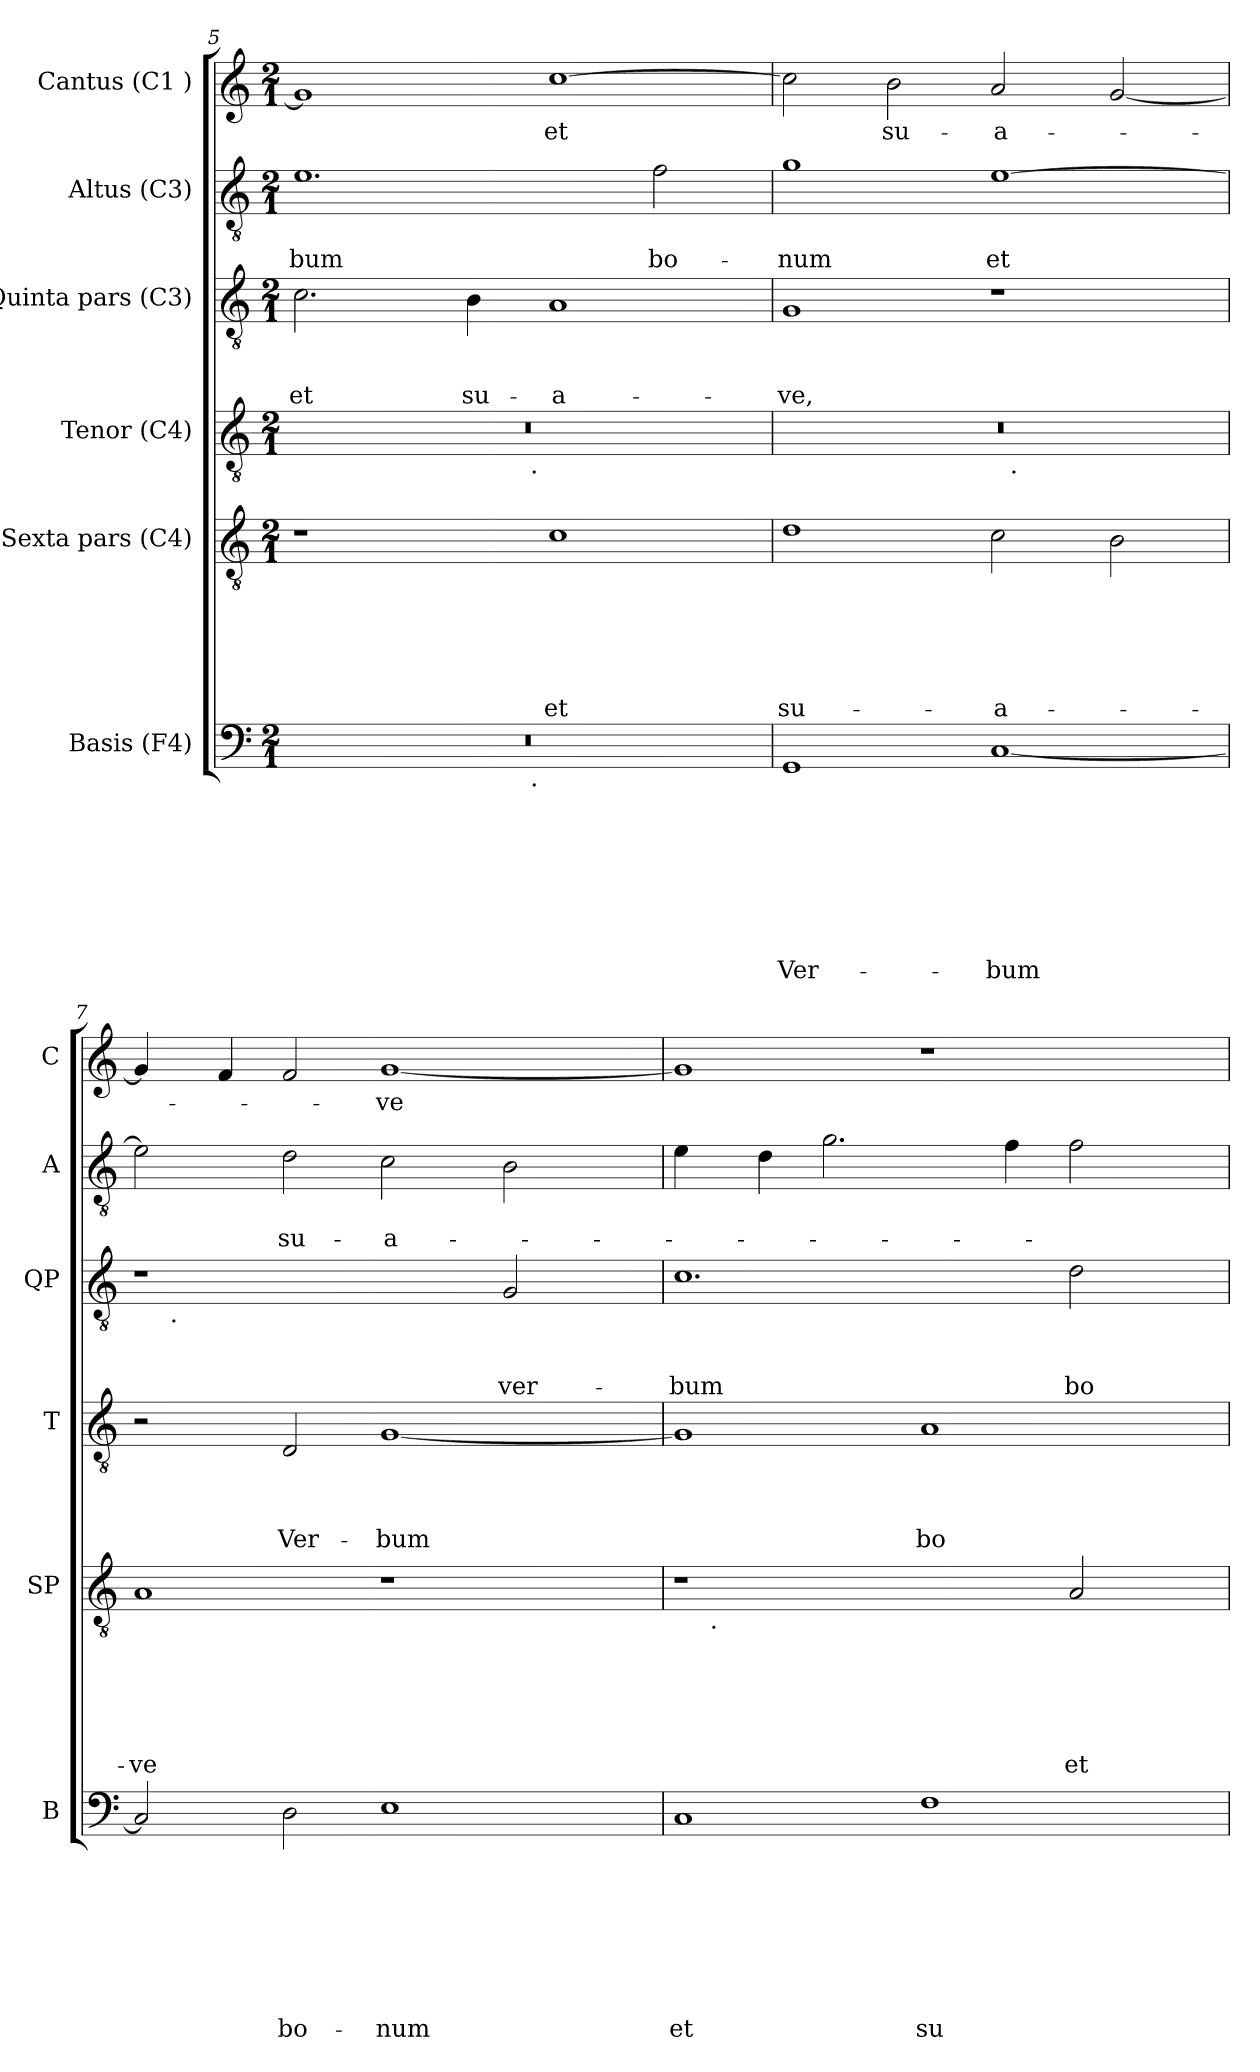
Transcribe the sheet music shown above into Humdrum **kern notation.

**kern	**text	**text	**text	**text	**text	**text	**text	**text	**kern	**text	**text	**text	**text	**text	**text	**kern	**text	**text	**text	**text	**kern	**text	**text	**text	**kern	**text	**text	**kern	**text
*part6	*part6	*part6	*part6	*part6	*part6	*part6	*part6	*part6	*part5	*part5	*part5	*part5	*part5	*part5	*part5	*part4	*part4	*part4	*part4	*part4	*part3	*part3	*part3	*part3	*part2	*part2	*part2	*part1	*part1
*staff6	*staff6	*staff6	*staff6	*staff6	*staff6	*staff6	*staff6	*staff6	*staff5	*staff5	*staff5	*staff5	*staff5	*staff5	*staff5	*staff4	*staff4	*staff4	*staff4	*staff4	*staff3	*staff3	*staff3	*staff3	*staff2	*staff2	*staff2	*staff1	*staff1
*I"Basis (F4)	*	*	*	*	*	*	*	*	*I"Sexta pars (C4)	*	*	*	*	*	*	*I"Tenor (C4)	*	*	*	*	*I"Quinta pars (C3)	*	*	*	*I"Altus (C3)	*	*	*I"Cantus (C1 )	*
*I'B	*	*	*	*	*	*	*	*	*I'SP	*	*	*	*	*	*	*I'T	*	*	*	*	*I'QP	*	*	*	*I'A	*	*	*I'C	*
*clefF4	*	*	*	*	*	*	*	*	*clefGv2	*	*	*	*	*	*	*clefGv2	*	*	*	*	*clefGv2	*	*	*	*clefGv2	*	*	*clefG2	*
*k[]	*	*	*	*	*	*	*	*	*k[]	*	*	*	*	*	*	*k[]	*	*	*	*	*k[]	*	*	*	*k[]	*	*	*k[]	*
*C:	*	*	*	*	*	*	*	*	*C:	*	*	*	*	*	*	*C:	*	*	*	*	*C:	*	*	*	*C:	*	*	*C:	*
*M2/1	*	*	*	*	*	*	*	*	*M2/1	*	*	*	*	*	*	*M2/1	*	*	*	*	*M2/1	*	*	*	*M2/1	*	*	*M2/1	*
=5	=5	=5	=5	=5	=5	=5	=5	=5	=5	=5	=5	=5	=5	=5	=5	=5	=5	=5	=5	=5	=5	=5	=5	=5	=5	=5	=5	=5	=5
!	!	!	!	!	!	!	!	!	!	!	!	!	!	!	!	!	!	!	!	!	!	!	!	!LO:LY:b	!	!	!LO:LY:b	!	!
*^	*	*	*	*	*	*	*	*	*	*	*	*	*	*	*	*^	*	*	*	*	*	*	*	*	*	*	*	*	*
0r	2ryy	.	.	.	.	.	.	.	.	1r	.	.	.	.	.	.	0r	2ryy	.	.	.	.	2.c\	.	.	et	1.e	.	-bum	1g]	.
.	4...ryy	.	.	.	.	.	.	.	.	.	.	.	.	.	.	.	.	4...ryy	.	.	.	.	.	.	.	.	.	.	.	.	.
!	!	!	!	!	!	!	!	!	!	!	!	!	!	!	!	!	!	!	!	!	!	!	!	!	!	!LO:LY:b	!	!	!	!	!
.	.	.	.	.	.	.	.	.	.	.	.	.	.	.	.	.	.	.	.	.	.	.	4B\	.	.	su-	.	.	.	.	.
!	!	!	!	!	!	!	!	!	!	!	!	!	!	!	!	!	!	!LO:TX:b:t=.	!	!	!	!	!	!	!	!	!	!	!	!	!
!	!LO:TX:b:t=.	!	!	!	!	!	!	!	!	!	!	!	!	!	!	!	!	!	!	!	!	!	!	!	!	!	!	!	!	!	!
.	1ryy	.	.	.	.	.	.	.	.	.	.	.	.	.	.	.	.	1ryy	.	.	.	.	.	.	.	.	.	.	.	.	.
!	!	!	!	!	!	!	!	!	!	!	!	!	!	!	!	!LO:LY:b	!	!	!	!	!	!	!	!	!	!LO:LY:b:rj	!	!	!	!	!LO:LY:b
.	.	.	.	.	.	.	.	.	.	1c	.	.	.	.	.	et	.	.	.	.	.	.	1A	.	.	-a-	.	.	.	[<1cc	et
!	!	!	!	!	!	!	!	!	!	!	!	!	!	!	!	!	!	!	!	!	!	!	!	!	!	!	!	!	!LO:LY:b	!	!
.	.	.	.	.	.	.	.	.	.	.	.	.	.	.	.	.	.	.	.	.	.	.	.	.	.	.	2f\	.	bo-	.	.
.	32ryy	.	.	.	.	.	.	.	.	.	.	.	.	.	.	.	.	32ryy	.	.	.	.	.	.	.	.	.	.	.	.	.
!!LO:LB:g=z
=6	=6	=6	=6	=6	=6	=6	=6	=6	=6	=6	=6	=6	=6	=6	=6	=6	=6	=6	=6	=6	=6	=6	=6	=6	=6	=6	=6	=6	=6	=6	=6
!	!	!	!	!	!	!	!	!	!LO:LY:b	!	!	!	!	!	!	!LO:LY:b	!	!	!	!	!	!	!	!	!	!LO:LY:b	!	!	!LO:LY:b	!	!
*v	*v	*	*	*	*	*	*	*	*	*	*	*	*	*	*	*	*	*	*	*	*	*	*	*	*	*	*	*	*	*	*
1GG	.	.	.	.	.	.	.	Ver-	1d	.	.	.	.	.	su-	0r	1ryy	.	.	.	.	1G	.	.	-ve,	1g	.	-num	2cc\]	.
!	!	!	!	!	!	!	!	!	!	!	!	!	!	!	!	!	!	!	!	!	!	!	!	!	!	!	!	!	!	!LO:LY:b
.	.	.	.	.	.	.	.	.	.	.	.	.	.	.	.	.	.	.	.	.	.	.	.	.	.	.	.	.	2b\	su-
!	!	!	!	!	!	!	!	!LO:LY:b	!	!	!	!	!	!	!LO:LY:b	!	!	!	!	!	!	!	!	!	!	!	!	!LO:LY:b	!	!LO:LY:b
[<1C	.	.	.	.	.	.	.	-bum	2c\	.	.	.	.	.	-a-	.	32ryy	.	.	.	.	1r	.	.	.	[>1e	.	et	2a/	-a-
!	!	!	!	!	!	!	!	!	!	!	!	!	!	!	!	!	!LO:TX:b:t=.	!	!	!	!	!	!	!	!	!	!	!	!	!
.	.	.	.	.	.	.	.	.	.	.	.	.	.	.	.	.	2ryy	.	.	.	.	.	.	.	.	.	.	.	.	.
.	.	.	.	.	.	.	.	.	2B\	.	.	.	.	.	.	.	.	.	.	.	.	.	.	.	.	.	.	.	[<2g/	.
.	.	.	.	.	.	.	.	.	.	.	.	.	.	.	.	.	4...ryy	.	.	.	.	.	.	.	.	.	.	.	.	.
=7	=7	=7	=7	=7	=7	=7	=7	=7	=7	=7	=7	=7	=7	=7	=7	=7	=7	=7	=7	=7	=7	=7	=7	=7	=7	=7	=7	=7	=7	=7
!	!	!	!	!	!	!	!	!	!	!	!	!	!	!	!LO:LY:b	!	!	!	!	!	!	!	!	!	!	!	!	!	!	!
*	*	*	*	*	*	*	*	*	*	*	*	*	*	*	*	*v	*v	*	*	*	*	*^	*	*	*	*	*	*	*	*
2C/]	.	.	.	.	.	.	.	.	1A	.	.	.	.	.	-ve	2r	.	.	.	.	1r	16.ryy	.	.	.	2e\]	.	.	4g/]	.
!	!	!	!	!	!	!	!	!	!	!	!	!	!	!	!	!	!	!	!	!	!	!LO:TX:b:t=.	!	!	!	!	!	!	!	!
.	.	.	.	.	.	.	.	.	.	.	.	.	.	.	.	.	.	.	.	.	.	1ryy	.	.	.	.	.	.	.	.
.	.	.	.	.	.	.	.	.	.	.	.	.	.	.	.	.	.	.	.	.	.	.	.	.	.	.	.	.	4f/	.
!	!	!	!	!	!	!	!	!LO:LY:b	!	!	!	!	!	!	!	!	!	!	!	!LO:LY:b	!	!	!	!	!	!	!	!LO:LY:b	!	!
2D\	.	.	.	.	.	.	.	bo-	.	.	.	.	.	.	.	2D/	.	.	.	Ver-	.	.	.	.	.	2d\	.	su-	2f/	.
!	!	!	!	!	!	!	!	!LO:LY:b	!	!	!	!	!	!	!	!	!	!	!	!LO:LY:b	!	!	!	!	!	!	!	!LO:LY:b	!	!LO:LY:b
1E	.	.	.	.	.	.	.	-num	1r	.	.	.	.	.	.	[<1G	.	.	.	-bum	2ryy	.	.	.	.	2c\	.	-a-	[<1g	-ve
.	.	.	.	.	.	.	.	.	.	.	.	.	.	.	.	.	.	.	.	.	.	2ryy	.	.	.	.	.	.	.	.
!	!	!	!	!	!	!	!	!	!	!	!	!	!	!	!	!	!	!	!	!	!	!	!	!	!LO:LY:b	!	!	!	!	!
.	.	.	.	.	.	.	.	.	.	.	.	.	.	.	.	.	.	.	.	.	2G/	.	.	.	ver-	2B\	.	.	.	.
.	.	.	.	.	.	.	.	.	.	.	.	.	.	.	.	.	.	.	.	.	.	4ryy	.	.	.	.	.	.	.	.
.	.	.	.	.	.	.	.	.	.	.	.	.	.	.	.	.	.	.	.	.	.	8ryy	.	.	.	.	.	.	.	.
.	.	.	.	.	.	.	.	.	.	.	.	.	.	.	.	.	.	.	.	.	.	32ryy	.	.	.	.	.	.	.	.
=8	=8	=8	=8	=8	=8	=8	=8	=8	=8	=8	=8	=8	=8	=8	=8	=8	=8	=8	=8	=8	=8	=8	=8	=8	=8	=8	=8	=8	=8	=8
!	!	!	!	!	!	!	!	!LO:LY:b	!	!	!	!	!	!	!	!	!	!	!	!	!	!	!	!	!LO:LY:b	!	!	!	!	!
*	*	*	*	*	*	*	*	*	*^	*	*	*	*	*	*	*	*	*	*	*	*v	*v	*	*	*	*	*	*	*	*
1C	.	.	.	.	.	.	.	et	1r	16.ryy	.	.	.	.	.	.	1G]	.	.	.	.	1.c	.	.	-bum	4e\	.	.	1g]	.
!	!	!	!	!	!	!	!	!	!	!LO:TX:b:t=.	!	!	!	!	!	!	!	!	!	!	!	!	!	!	!	!	!	!	!	!
.	.	.	.	.	.	.	.	.	.	1ryy	.	.	.	.	.	.	.	.	.	.	.	.	.	.	.	.	.	.	.	.
.	.	.	.	.	.	.	.	.	.	.	.	.	.	.	.	.	.	.	.	.	.	.	.	.	.	4d\	.	.	.	.
.	.	.	.	.	.	.	.	.	.	.	.	.	.	.	.	.	.	.	.	.	.	.	.	.	.	2.g\	.	.	.	.
!	!	!	!	!	!	!	!	!LO:LY:b	!	!	!	!	!	!	!	!	!	!	!	!	!LO:LY:b	!	!	!	!	!	!	!	!	!
1F	.	.	.	.	.	.	.	su-	2ryy	.	.	.	.	.	.	.	1A	.	.	.	bo-	.	.	.	.	.	.	.	1r	.
.	.	.	.	.	.	.	.	.	.	2ryy	.	.	.	.	.	.	.	.	.	.	.	.	.	.	.	.	.	.	.	.
.	.	.	.	.	.	.	.	.	.	.	.	.	.	.	.	.	.	.	.	.	.	.	.	.	.	4f\	.	.	.	.
!	!	!	!	!	!	!	!	!	!	!	!	!	!	!	!	!LO:LY:b	!	!	!	!	!	!	!	!	!LO:LY:b	!	!	!	!	!
.	.	.	.	.	.	.	.	.	2A/	.	.	.	.	.	.	et	.	.	.	.	.	2d\	.	.	bo-	2f\	.	.	.	.
.	.	.	.	.	.	.	.	.	.	4ryy	.	.	.	.	.	.	.	.	.	.	.	.	.	.	.	.	.	.	.	.
.	.	.	.	.	.	.	.	.	.	8ryy	.	.	.	.	.	.	.	.	.	.	.	.	.	.	.	.	.	.	.	.
.	.	.	.	.	.	.	.	.	.	32ryy	.	.	.	.	.	.	.	.	.	.	.	.	.	.	.	.	.	.	.	.
*	*	*	*	*	*	*	*	*	*v	*v	*	*	*	*	*	*	*	*	*	*	*	*	*	*	*	*	*	*	*	*
=	=	=	=	=	=	=	=	=	=	=	=	=	=	=	=	=	=	=	=	=	=	=	=	=	=	=	=	=	=
*-	*-	*-	*-	*-	*-	*-	*-	*-	*-	*-	*-	*-	*-	*-	*-	*-	*-	*-	*-	*-	*-	*-	*-	*-	*-	*-	*-	*-	*-
